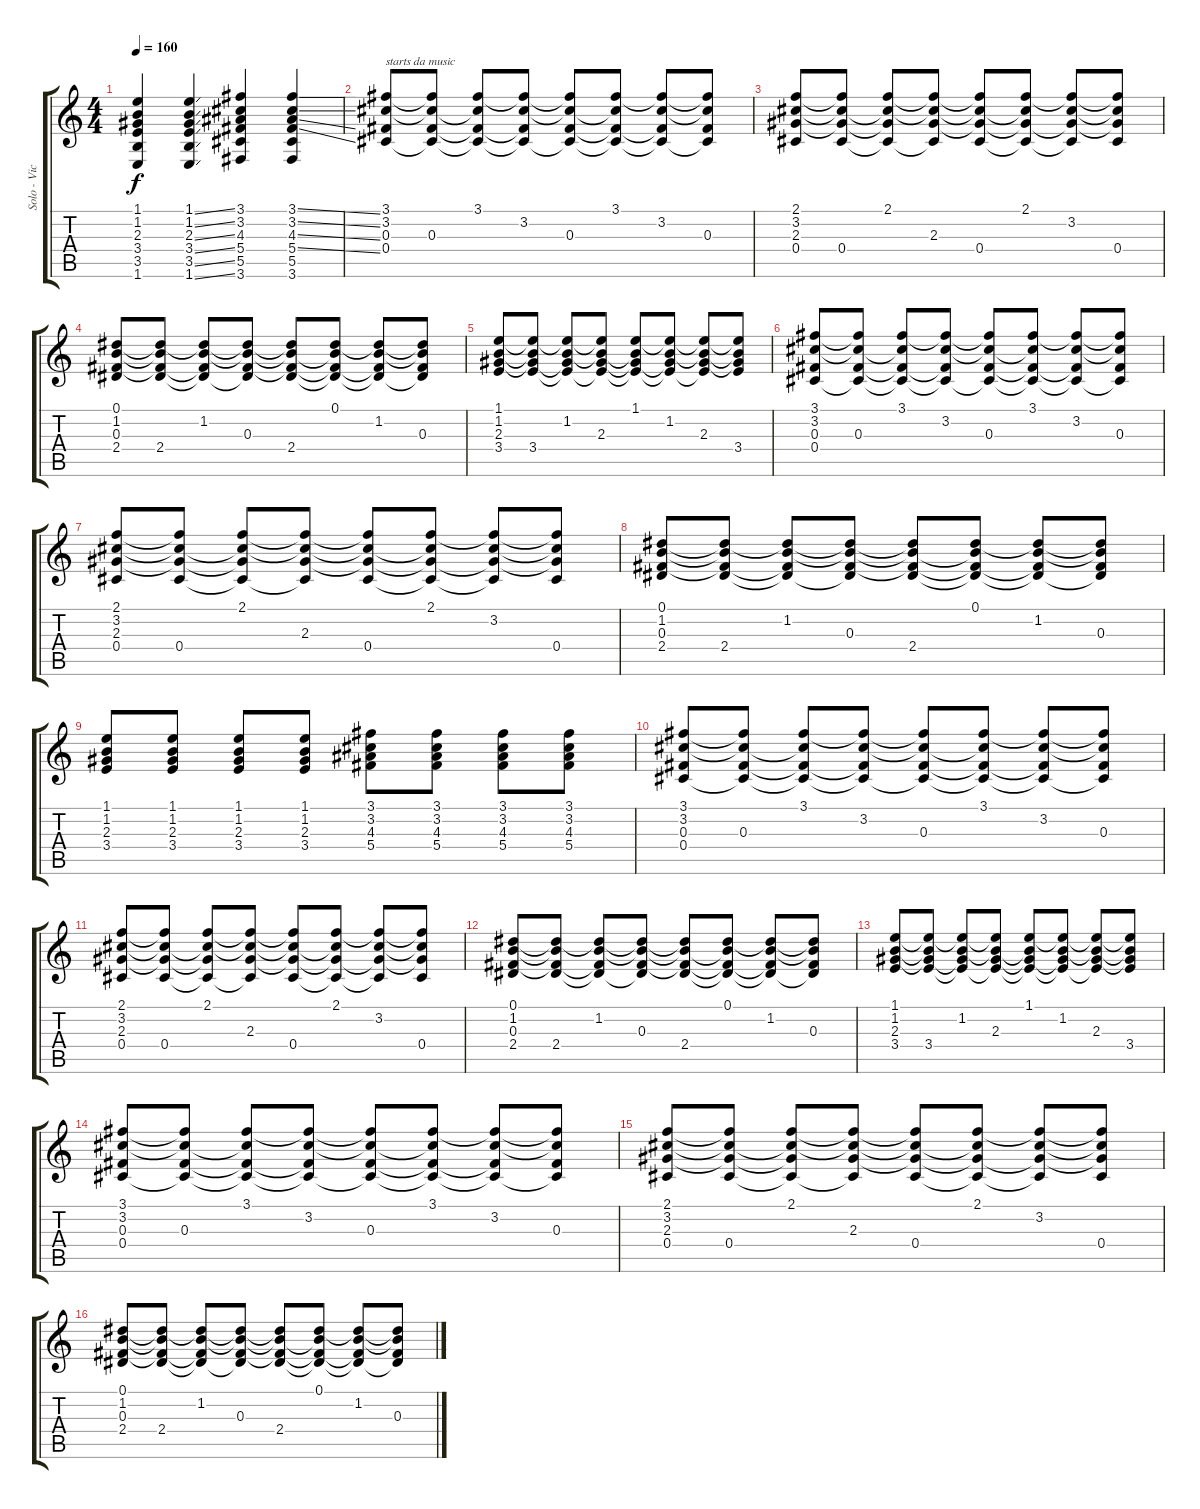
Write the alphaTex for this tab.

\track ("Solo - Vic" "Solo - Vic") {instrument acousticguitarsteel}
\staff {score tabs}
\tuning (Eb4 Bb3 Gb3 Db3 Ab2 Eb2) {hide}
\ts (4 4)
\tempo 160
\clef g2
\ks c
(1.1 1.2 2.3 3.4 3.5 1.6).4{dy f} (1.1{ss} 1.2{ss} 2.3{ss} 3.4{ss} 3.5{ss} 1.6{ss}).4 (3.1 3.2 4.3 5.4 5.5 3.6).4 (3.1{ss} 3.2{ss} 4.3{ss} 5.4{ss} 5.5 3.6).4 |
(3.1 3.2 0.3 0.4).8{txt "starts da music"} (3.1{t} 3.2{t} 0.3 0.4{t}).8 (3.1 3.2{t} 0.3{t} 0.4{t}).8 (3.1{t} 3.2 0.3{t} 0.4{t}).8 (3.1{t} 3.2{t} 0.3 0.4{t}).8 (3.1 3.2{t} 0.3{t} 0.4{t}).8 (3.1{t} 3.2 0.3{t} 0.4{t}).8 (3.1{t} 3.2{t} 0.3 0.4{t}).8 |
(2.1 3.2 2.3 0.4).8 (2.1{t} 3.2{t} 2.3{t} 0.4).8 (2.1 3.2{t} 2.3{t} 0.4{t}).8 (2.1{t} 3.2{t} 2.3 0.4{t}).8 (2.1{t} 3.2{t} 2.3{t} 0.4).8 (2.1 3.2{t} 2.3{t} 0.4{t}).8 (2.1{t} 3.2 2.3{t} 0.4{t}).8 (2.1{t} 3.2{t} 2.3{t} 0.4).8 |
(0.1 1.2 0.3 2.4).8 (0.1{t} 1.2{t} 0.3{t} 2.4).8 (0.1{t} 1.2 0.3{t} 2.4{t}).8 (0.1{t} 1.2{t} 0.3 2.4{t}).8 (0.1{t} 1.2{t} 0.3{t} 2.4).8 (0.1 1.2{t} 0.3{t} 2.4{t}).8 (0.1{t} 1.2 0.3{t} 2.4{t}).8 (0.1{t} 1.2{t} 0.3 2.4{t}).8 |
(1.1 1.2 2.3 3.4).8 (1.1{t} 1.2{t} 2.3{t} 3.4).8 (1.1{t} 1.2 2.3{t} 3.4{t}).8 (1.1{t} 1.2{t} 2.3 3.4{t}).8 (1.1 1.2{t} 2.3{t} 3.4{t}).8 (1.1{t} 1.2 2.3{t} 3.4{t}).8 (1.1{t} 1.2{t} 2.3 3.4{t}).8 (1.1{t} 1.2{t} 2.3{t} 3.4).8 |
(3.1 3.2 0.3 0.4).8 (3.1{t} 3.2{t} 0.3 0.4{t}).8 (3.1 3.2{t} 0.3{t} 0.4{t}).8 (3.1{t} 3.2 0.3{t} 0.4{t}).8 (3.1{t} 3.2{t} 0.3 0.4{t}).8 (3.1 3.2{t} 0.3{t} 0.4{t}).8 (3.1{t} 3.2 0.3{t} 0.4{t}).8 (3.1{t} 3.2{t} 0.3 0.4{t}).8 |
(2.1 3.2 2.3 0.4).8 (2.1{t} 3.2{t} 2.3{t} 0.4).8 (2.1 3.2{t} 2.3{t} 0.4{t}).8 (2.1{t} 3.2{t} 2.3 0.4{t}).8 (2.1{t} 3.2{t} 2.3{t} 0.4).8 (2.1 3.2{t} 2.3{t} 0.4{t}).8 (2.1{t} 3.2 2.3{t} 0.4{t}).8 (2.1{t} 3.2{t} 2.3{t} 0.4).8 |
(0.1 1.2 0.3 2.4).8 (0.1{t} 1.2{t} 0.3{t} 2.4).8 (0.1{t} 1.2 0.3{t} 2.4{t}).8 (0.1{t} 1.2{t} 0.3 2.4{t}).8 (0.1{t} 1.2{t} 0.3{t} 2.4).8 (0.1 1.2{t} 0.3{t} 2.4{t}).8 (0.1{t} 1.2 0.3{t} 2.4{t}).8 (0.1{t} 1.2{t} 0.3 2.4{t}).8 |
(1.1 1.2 2.3 3.4).8 (1.1 1.2 2.3 3.4).8 (1.1 1.2 2.3 3.4).8 (1.1 1.2 2.3 3.4).8 (3.1 3.2 4.3 5.4).8 (3.1 3.2 4.3 5.4).8 (3.1 3.2 4.3 5.4).8 (3.1 3.2 4.3 5.4).8 |
(3.1 3.2 0.3 0.4).8 (3.1{t} 3.2{t} 0.3 0.4{t}).8 (3.1 3.2{t} 0.3{t} 0.4{t}).8 (3.1{t} 3.2 0.3{t} 0.4{t}).8 (3.1{t} 3.2{t} 0.3 0.4{t}).8 (3.1 3.2{t} 0.3{t} 0.4{t}).8 (3.1{t} 3.2 0.3{t} 0.4{t}).8 (3.1{t} 3.2{t} 0.3 0.4{t}).8 |
(2.1 3.2 2.3 0.4).8 (2.1{t} 3.2{t} 2.3{t} 0.4).8 (2.1 3.2{t} 2.3{t} 0.4{t}).8 (2.1{t} 3.2{t} 2.3 0.4{t}).8 (2.1{t} 3.2{t} 2.3{t} 0.4).8 (2.1 3.2{t} 2.3{t} 0.4{t}).8 (2.1{t} 3.2 2.3{t} 0.4{t}).8 (2.1{t} 3.2{t} 2.3{t} 0.4).8 |
(0.1 1.2 0.3 2.4).8 (0.1{t} 1.2{t} 0.3{t} 2.4).8 (0.1{t} 1.2 0.3{t} 2.4{t}).8 (0.1{t} 1.2{t} 0.3 2.4{t}).8 (0.1{t} 1.2{t} 0.3{t} 2.4).8 (0.1 1.2{t} 0.3{t} 2.4{t}).8 (0.1{t} 1.2 0.3{t} 2.4{t}).8 (0.1{t} 1.2{t} 0.3 2.4{t}).8 |
(1.1 1.2 2.3 3.4).8 (1.1{t} 1.2{t} 2.3{t} 3.4).8 (1.1{t} 1.2 2.3{t} 3.4{t}).8 (1.1{t} 1.2{t} 2.3 3.4{t}).8 (1.1 1.2{t} 2.3{t} 3.4{t}).8 (1.1{t} 1.2 2.3{t} 3.4{t}).8 (1.1{t} 1.2{t} 2.3 3.4{t}).8 (1.1{t} 1.2{t} 2.3{t} 3.4).8 |
(3.1 3.2 0.3 0.4).8 (3.1{t} 3.2{t} 0.3 0.4{t}).8 (3.1 3.2{t} 0.3{t} 0.4{t}).8 (3.1{t} 3.2 0.3{t} 0.4{t}).8 (3.1{t} 3.2{t} 0.3 0.4{t}).8 (3.1 3.2{t} 0.3{t} 0.4{t}).8 (3.1{t} 3.2 0.3{t} 0.4{t}).8 (3.1{t} 3.2{t} 0.3 0.4{t}).8 |
(2.1 3.2 2.3 0.4).8 (2.1{t} 3.2{t} 2.3{t} 0.4).8 (2.1 3.2{t} 2.3{t} 0.4{t}).8 (2.1{t} 3.2{t} 2.3 0.4{t}).8 (2.1{t} 3.2{t} 2.3{t} 0.4).8 (2.1 3.2{t} 2.3{t} 0.4{t}).8 (2.1{t} 3.2 2.3{t} 0.4{t}).8 (2.1{t} 3.2{t} 2.3{t} 0.4).8 |
(0.1 1.2 0.3 2.4).8 (0.1{t} 1.2{t} 0.3{t} 2.4).8 (0.1{t} 1.2 0.3{t} 2.4{t}).8 (0.1{t} 1.2{t} 0.3 2.4{t}).8 (0.1{t} 1.2{t} 0.3{t} 2.4).8 (0.1 1.2{t} 0.3{t} 2.4{t}).8 (0.1{t} 1.2 0.3{t} 2.4{t}).8 (0.1{t} 1.2{t} 0.3 2.4{t}).8
